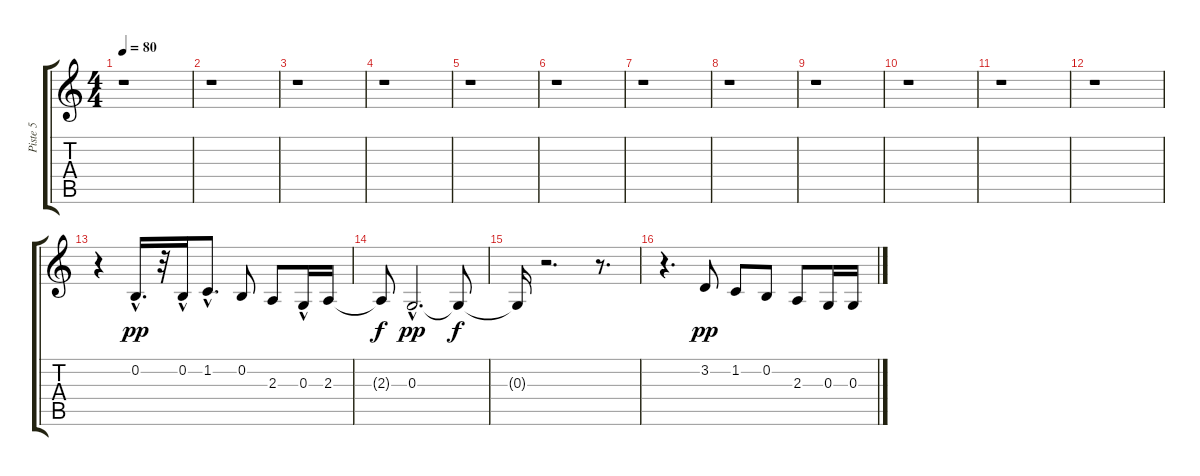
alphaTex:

\track ("Piste 5" "Piste 5") {instrument englishhorn}
\staff {score tabs}
\tuning (E4 B3 G3 D3 A2 E2) {hide}
\ts (4 4)
\tempo 80
\clef g2
\ks c
r.1{dy f} |
r.1 |
r.1 |
r.1 |
r.1 |
r.1 |
r.1 |
r.1 |
r.1 |
r.1 |
r.1 |
r.1 |
r.4 0.2{hac}.16{d dy pp} r.32 0.2{hac}.16 1.2{hac}.8{d} 0.2.8 2.3.8 0.3{hac}.16 2.3.16 |
2.3{t}.8{dy f} 0.3{hac}.2{d dy pp} 0.3{t}.8{dy f} |
0.3{t}.16 r.2{d} r.8{d} |
r.4{d} 3.2.8{dy pp} 1.2.8 0.2.8 2.3.8 0.3.16 0.3.16
